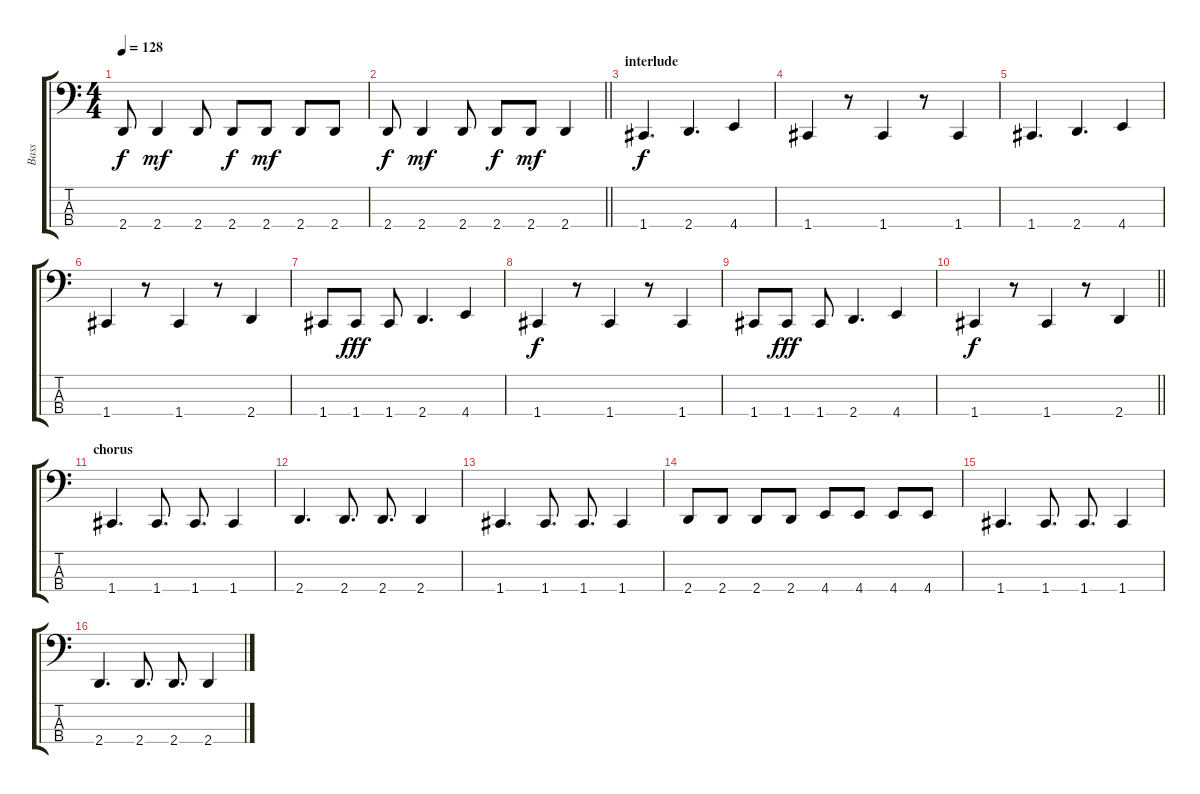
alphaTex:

\track ("Bass" "Bass") {instrument electricbassfinger}
\staff {score tabs}
\tuning (F2 C2 G1 C1) {hide}
\ts (4 4)
\tempo 128
\clef f4
\ks c
2.4.8{dy f} 2.4.4{dy mf} 2.4.8 2.4.8{dy f} 2.4.8{dy mf} 2.4.8 2.4.8 |
\barLineRight lightlight
2.4.8{dy f} 2.4.4{dy mf} 2.4.8 2.4.8{dy f} 2.4.8{dy mf} 2.4.4 |
\section ("" "interlude")
1.4.4{d dy f} 2.4.4{d} 4.4.4 |
1.4.4 r.8 1.4.4 r.8 1.4.4 |
1.4.4{d} 2.4.4{d} 4.4.4 |
1.4.4 r.8 1.4.4 r.8 2.4.4 |
1.4.8 1.4.8{dy fff} 1.4.8 2.4.4{d} 4.4.4 |
1.4.4{dy f} r.8 1.4.4 r.8 1.4.4 |
1.4.8 1.4.8{dy fff} 1.4.8 2.4.4{d} 4.4.4 |
\barLineRight lightlight
1.4.4{dy f} r.8 1.4.4 r.8 2.4.4 |
\section ("" "chorus")
1.4.4{d} 1.4.8{d} 1.4.8{d} 1.4.4 |
2.4.4{d} 2.4.8{d} 2.4.8{d} 2.4.4 |
1.4.4{d} 1.4.8{d} 1.4.8{d} 1.4.4 |
2.4.8 2.4.8 2.4.8 2.4.8 4.4.8 4.4.8 4.4.8 4.4.8 |
1.4.4{d} 1.4.8{d} 1.4.8{d} 1.4.4 |
2.4.4{d} 2.4.8{d} 2.4.8{d} 2.4.4
